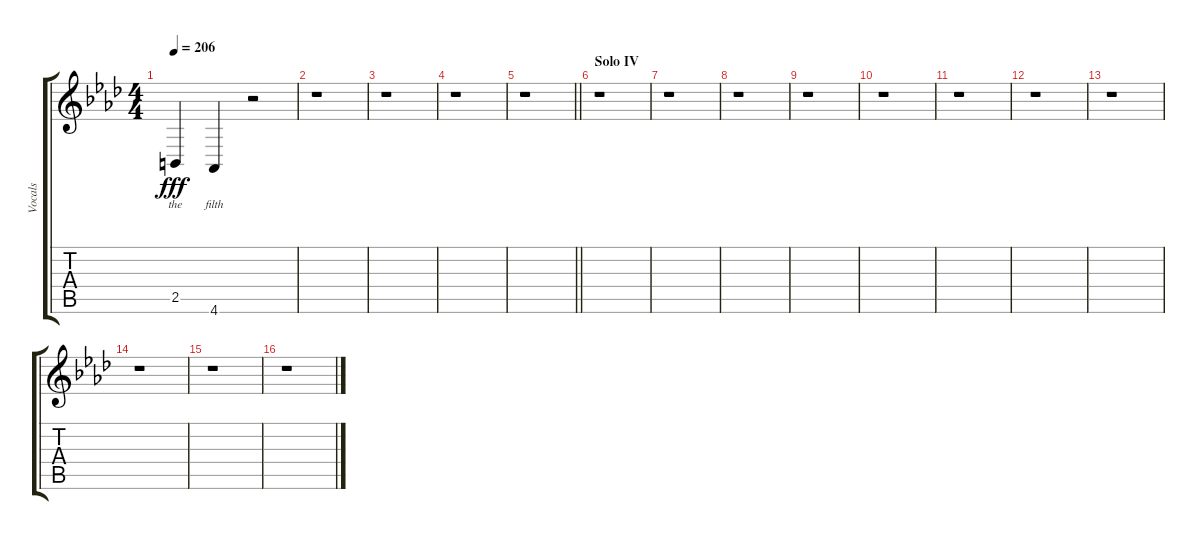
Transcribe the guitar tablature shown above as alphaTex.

\track ("Vocals" "Vocals") {instrument lead6voice}
\staff {score tabs}
\tuning (E4 B3 G3 D3 A2 E2) {hide}
\ts (4 4)
\tempo 206
\clef g2
\ks ab
2.5.4{lyrics (0 "the") lyrics (1 "") lyrics (2 "") lyrics (3 "") lyrics (4 "") dy fff} 4.6.4{lyrics (0 "filth") lyrics (1 "") lyrics (2 "") lyrics (3 "") lyrics (4 "")} r.2 |
r.1 |
r.1 |
r.1 |
\barLineRight lightlight
r.1 |
\section ("" "Solo IV")
r.1 |
r.1 |
r.1 |
r.1 |
r.1 |
r.1 |
r.1 |
r.1 |
r.1 |
r.1 |
r.1
